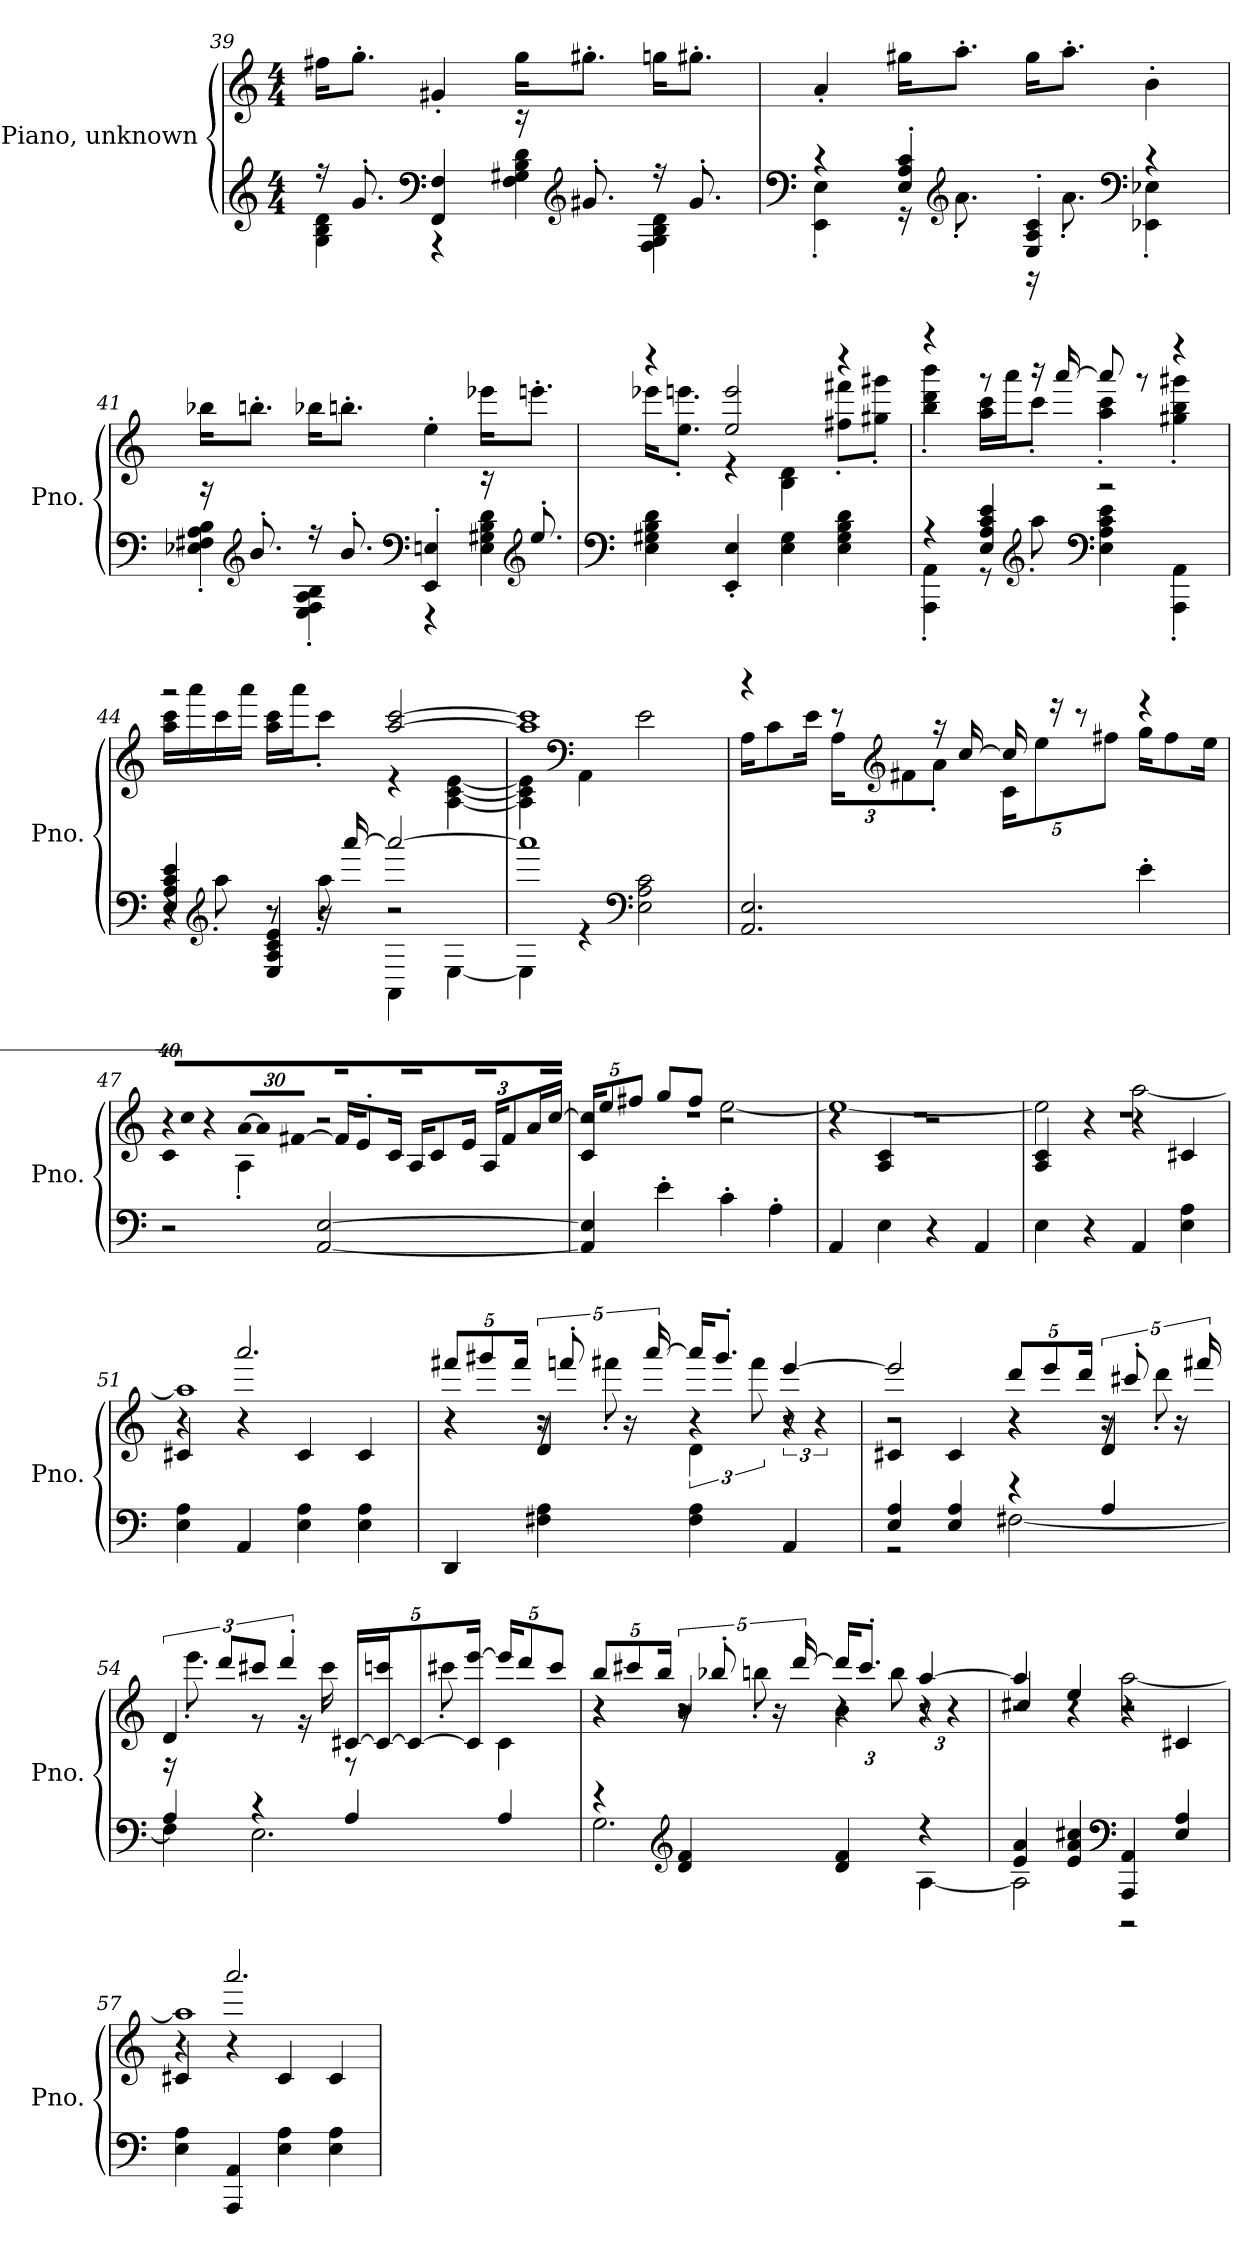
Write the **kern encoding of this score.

**kern	**kern
*part1	*part1
*staff2	*staff1
*I"Piano, unknown	*
*I'Pno.	*
*clefG2	*clefG2
*k[]	*k[]
*M4/4	*M4/4
=39	=39
*^	*
16r	4G\ 4B\ 4d\	16ff#X\KL
8.g'/	.	8.gg'\J
*clefF4	*	*
4FF/ 4F/	4r	4g#X'/
16r	4F\ 4G#X\ 4B\ 4d\	16gg\KL
*clefG2	*	*
8.g#X'/	.	8.gg#X'\J
16r	4F\ 4G#\ 4B\ 4d\	16ggn\KL
8.g#'/	.	8.gg#X'\J
!!LO:LB:g=z
=40	=40	=40
*clefF4	*	*
4r	4EE\' 4E\'	4a'/
4E/' 4A/' 4c/'	16r	16gg#X\KL
*clefG2	*	*
.	8.a'\	8.aa'\J
4E/' 4A/' 4c/'	16r	16gg#\KL
.	8.a'\	8.aa'\J
*clefF4	*	*
4r	4EE-X\' 4E-X\'	4b'\
=41	=41	=41
16r	4E-X\' 4F#X\' 4A\' 4B\'	16bb-X\KL
*clefG2	*	*
8.b'/	.	8.bbn'\J
16r	4E-\' 4F#\' 4A\' 4B\'	16bb-X\KL
8.b'/	.	8.bbn'\J
*clefF4	*	*
4EE/' 4En/'	4r	4ee'\
16r	4E\ 4G#X\ 4B\ 4d\	16eee-X\KL
*clefG2	*	*
8.ee'/	.	8.eeen'\J
*v	*v	*
=42	=42
*clefF4	*
*	*^
4E\ 4G#X\ 4B\ 4d\	4r	16eee-X\KL
.	.	8.ee\' 8.eeen\'J
4EE/' 4E/'	2ee/ 2eee/	4r
4E\ 4G#\	.	4B\ 4d\
4E\ 4G#\ 4B\ 4d\	4r	8ff#X\' 8fff#X\'L
.	.	8gg#X\' 8ggg#X\'J
!!LO:LB:g=z	!!
=43	=43	=43
*^	*	*
4r	4AAA\' 4AA\'	4r	4bb\' 4ddd\' 4bbb\'
4E/ 4A/ 4c/ 4e/	8r	8r	16aa\ 16ccc\LL
.	.	.	16aaa\J
*clefG2	*	*	*
.	8aa'\	16r	8ccc'\J
.	.	[16aaa/	.
*clefF4	*	*	*
2r	4E\ 4A\ 4c\ 4e\	8aaa/]	4aa\' 4ccc\'
.	.	8r	.
.	4AAA\' 4AA\'	4r	4gg#X\' 4bb\' 4ggg#X\'
=44	=44	=44	=44
*	*^	*	*
4r	8r	4E/ 4A/ 4c/ 4e/	2r	16aa\ 16ccc\LL
.	.	.	.	16aaa\
*clefG2	*	*	*	*
.	8aa'\	.	.	16ccc\
.	.	.	.	16aaa\JJ
8r	8r	4E/ 4A/ 4c/ 4e/	.	16aa\ 16ccc\LL
.	.	.	.	16aaa\J
16r	8aa'\	.	.	8ccc'\J
[16aaa/	.	.	.	.
2aaa/_	4AA\	2r	[2aa/ [2ccc/	4r
.	[4E\	.	.	[4A\ [4c\ [4e\
*	*v	*v	*	*
=45	=45	=45	=45
1aaa]	4E\]	1aa] 1ccc]	4A\] 4c\] 4e\]
*	*	*clefF4	*
.	4r	.	4AA\
*clefF4	*	*	*
.	2E\ 2A\ 2c\	.	2e\
*v	*v	*	*
!!LO:LB:g=z	!!
=46	=46	=46
2.AA/ 2.E/	4r	16A\KL
.	.	8c\
.	.	16e\Jk
*	*	*Xbrackettup
.	8r	24A\KL
*	*clefG2	*
.	.	12f#X\
.	16r	8a'\J
.	[16cc/	.
.	16cc/]	20c\KL
.	.	10ee\
.	16r	.
.	8r	.
.	.	10ff#X\J
4e'\	4r	16gg\KL
.	.	8ff#\
.	.	16ee\Jk
=47	=47	=47
*	*	*^
*	*	*	*brackettup
!	!	!	!LO:N:vis=32
2r	1r	4r	640%23c/KLL
!	!	!	!LO:N:vis=16
.	.	.	1920%137cc/JJ
!	!	!	!LO:N:vis=64
.	.	.	960%17r
!	!	!	!LO:N:vis=64
.	.	.	[960%17a/KKLL
!	!	!	!LO:N:vis=16
.	.	.	1920%137a/]
!	!	!	!LO:N:vis=32
.	.	.	[640%23f#X/JJk
.	.	4A'\	16f#/KL]
.	.	.	8e'/
.	.	.	16c/Jk
[2AA/ [2E/	.	2r	16A/KL
.	.	.	8c/
.	.	.	16e/Jk
*	*	*	*Xbrackettup
.	.	.	24A/KL
.	.	.	12f#/
.	.	.	16a/L
.	.	.	[16cc/JJ
!!LO:LB:g=z	!!	!!
=48	=48	=48	=48
4AA/] 4E/]	1r	2r	20c/ 20cc/]KL
.	.	.	10ee/
.	.	.	10ff#X/J
4e'\	.	.	8gg/L
.	.	.	8ff#/J
4c'\	.	[2ee\	2r
4A'\	.	.	.
=49	=49	=49	=49
4AA/	1r	1ee_	4r
4E\	.	.	4A/ 4c/
4r	.	.	2r
4AA/	.	.	.
=50	=50	=50	=50
4E\	1r	2ee\]	4A/ 4c/
4r	.	.	4r
4AA/	.	[2aa\	4r
4E\ 4A\	.	.	4c#X/
=51	=51	=51	=51
4E\ 4A\	4r	1aa]	4c#X/
4AA/	2.aaa/	.	4r
4E\ 4A\	.	.	4c#/
4E\ 4A\	.	.	4c#/
!!LO:LB:g=z	!!	!!
=52	=52	=52	=52
*	*brackettup	*	*
4DD/	10fff#X/L	4r	4r
.	10ggg#X/	.	.
.	20fff#/Jk	.	.
4F#X\ 4A\	20r	8r	4d/
.	10fffn'/	.	.
.	.	8fff#X'\	.
.	20r	.	.
.	[20aaa/	.	.
4F#\ 4A\	16aaa/KL]	6d\	4r
.	8.ggg#'/J	.	.
.	.	12fff#\	.
4AA/	4r	12r	[4eee/
.	.	6r	.
=53	=53	=53	=53
*^	*	*	*
4E/ 4A/	2r	4c#X/	2r	2eee/]
4E/ 4A/	.	4c#/	.	.
4r	[2F#X\	10ddd/L	4r	4r
.	.	10eee/	.	.
.	.	20ddd/Jk	.	.
4A/	.	20r	8r	4d/
.	.	10ccc#X'/	.	.
.	.	.	8ddd'\	.
.	.	20r	.	.
.	.	20fff#X/	.	.
*	*	*	*v	*v
!!LO:PB:g=z
=54	=54	=54	=54
4A/	4F#\]	6d/	16r
.	.	.	8.eee'\
.	.	12ddd/L	.
4r	2.E\	12ccc#X/J	8r
.	.	6ddd'/	.
.	.	.	16r
.	.	.	16ccc#\
*	*	*Xbrackettup	*
4A/	.	[20c#X/LL	8r
.	.	20c#/_ 20cccn/J	.
.	.	10c#/_	.
.	.	.	8ccc#X'\
.	.	20c#/] [20eee/Jk	.
4A/	.	20eee/KL]	4c#\
.	.	10ddd/	.
.	.	10ccc#/J	.
=55	=55	=55	=55
*	*	*	*^
*	*	*	*	*brackettup
4r	2.G\	4r	4r	10bb/L
.	.	.	.	10ccc#X/
.	.	.	.	20bb/Jk
*clefG2	*	*	*	*
4d/ 4f/	.	4b/	8r	20r
.	.	.	.	10bb-X'/
.	.	.	8bbn'\	.
.	.	.	.	20r
.	.	.	.	[20ddd/
4d/ 4f/	.	4r	6b\	16ddd/KL]
.	.	.	.	8.ccc#'/J
.	.	.	12bb\	.
4r	[4A\	[4aa/	12r	4r
.	.	.	6r	.
!!LO:LB:g=z	!!	!!
=56	=56	=56	=56	=56
4e/ 4a/	2A\]	4aa/]	2r	4cc#X/
4e/ 4a/ 4cc#X/	.	4r	.	4ee/
*clefF4	*	*	*	*
4AAA/ 4AA/	2r	2r	[2aa\	4r
4E/ 4A/	.	.	.	4c#X/
*v	*v	*	*	*
=57	=57	=57	=57
4E\ 4A\	4r	1aa]	4c#X/
4AAA/ 4AA/	2.aaa/	.	4r
4E\ 4A\	.	.	4c#/
4E\ 4A\	.	.	4c#/
*	*v	*v	*v
=	=
*-	*-
